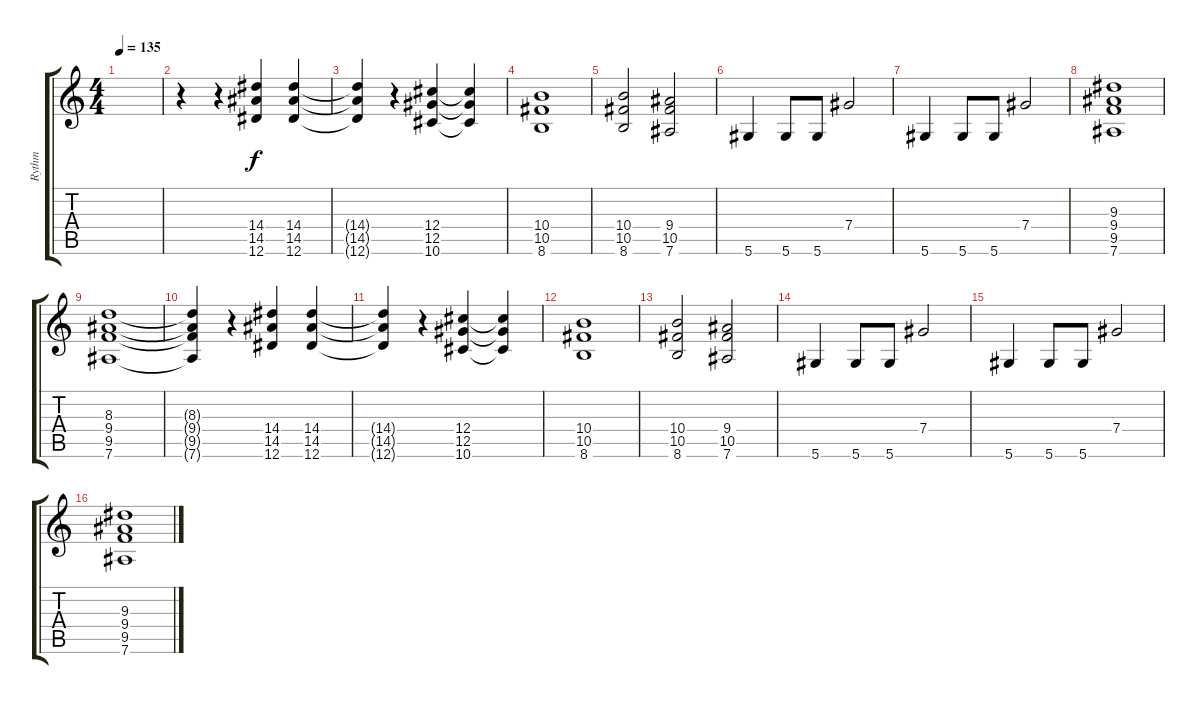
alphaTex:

\track ("Rythm" "Rythm") {instrument distortionguitar}
\staff {score tabs}
\tuning (Eb4 Bb3 Gb3 Db3 Ab2 Eb2) {hide}
\ts (4 4)
\tempo 135
\clef g2
\ks c
|
r.4 r.4 (14.4 14.5 12.6).4 (14.4 14.5 12.6).4 |
(14.4{t} 14.5{t} 12.6{t}).4 r.4 (12.4 12.5 10.6).4 (12.4{t} 12.5{t} 10.6{t}).4 |
(10.4 10.5 8.6).1 |
(10.4 10.5 8.6).2 (9.4 10.5 7.6).2 |
5.6.4 5.6.8 5.6.8 7.4.2 |
5.6.4 5.6.8 5.6.8 7.4.2 |
(9.3 9.4 9.5 7.6).1 |
(8.3 9.4 9.5 7.6).1 |
(8.3{t} 9.4{t} 9.5{t} 7.6{t}).4 r.4 (14.4 14.5 12.6).4 (14.4 14.5 12.6).4 |
(14.4{t} 14.5{t} 12.6{t}).4 r.4 (12.4 12.5 10.6).4 (12.4{t} 12.5{t} 10.6{t}).4 |
(10.4 10.5 8.6).1 |
(10.4 10.5 8.6).2 (9.4 10.5 7.6).2 |
5.6.4 5.6.8 5.6.8 7.4.2 |
5.6.4 5.6.8 5.6.8 7.4.2 |
(9.3 9.4 9.5 7.6).1
